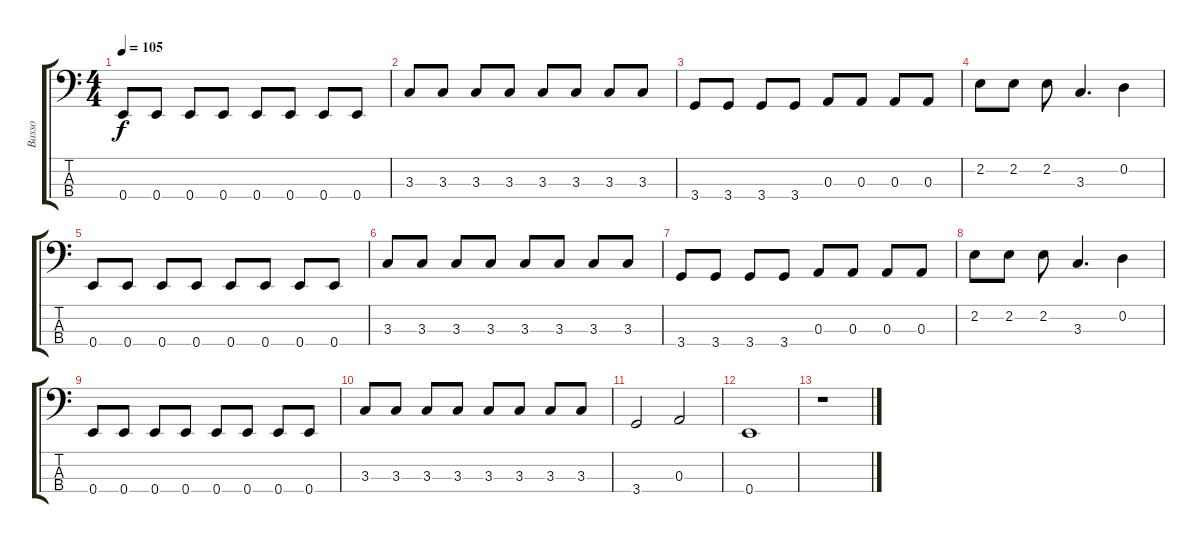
\track ("Basso" "Basso") {instrument electricbasspick}
\staff {score tabs}
\tuning (G2 D2 A1 E1) {hide}
\ts (4 4)
\tempo 105
\clef f4
\ks c
0.4.8{dy f} 0.4.8 0.4.8 0.4.8 0.4.8 0.4.8 0.4.8 0.4.8 |
3.3.8 3.3.8 3.3.8 3.3.8 3.3.8 3.3.8 3.3.8 3.3.8 |
3.4.8 3.4.8 3.4.8 3.4.8 0.3.8 0.3.8 0.3.8 0.3.8 |
2.2.8 2.2.8 2.2.8 3.3.4{d} 0.2.4 |
0.4.8 0.4.8 0.4.8 0.4.8 0.4.8 0.4.8 0.4.8 0.4.8 |
3.3.8 3.3.8 3.3.8 3.3.8 3.3.8 3.3.8 3.3.8 3.3.8 |
3.4.8 3.4.8 3.4.8 3.4.8 0.3.8 0.3.8 0.3.8 0.3.8 |
2.2.8 2.2.8 2.2.8 3.3.4{d} 0.2.4 |
0.4.8 0.4.8 0.4.8 0.4.8 0.4.8 0.4.8 0.4.8 0.4.8 |
3.3.8 3.3.8 3.3.8 3.3.8 3.3.8 3.3.8 3.3.8 3.3.8 |
3.4.2 0.3.2 |
0.4.1 |
r.1
